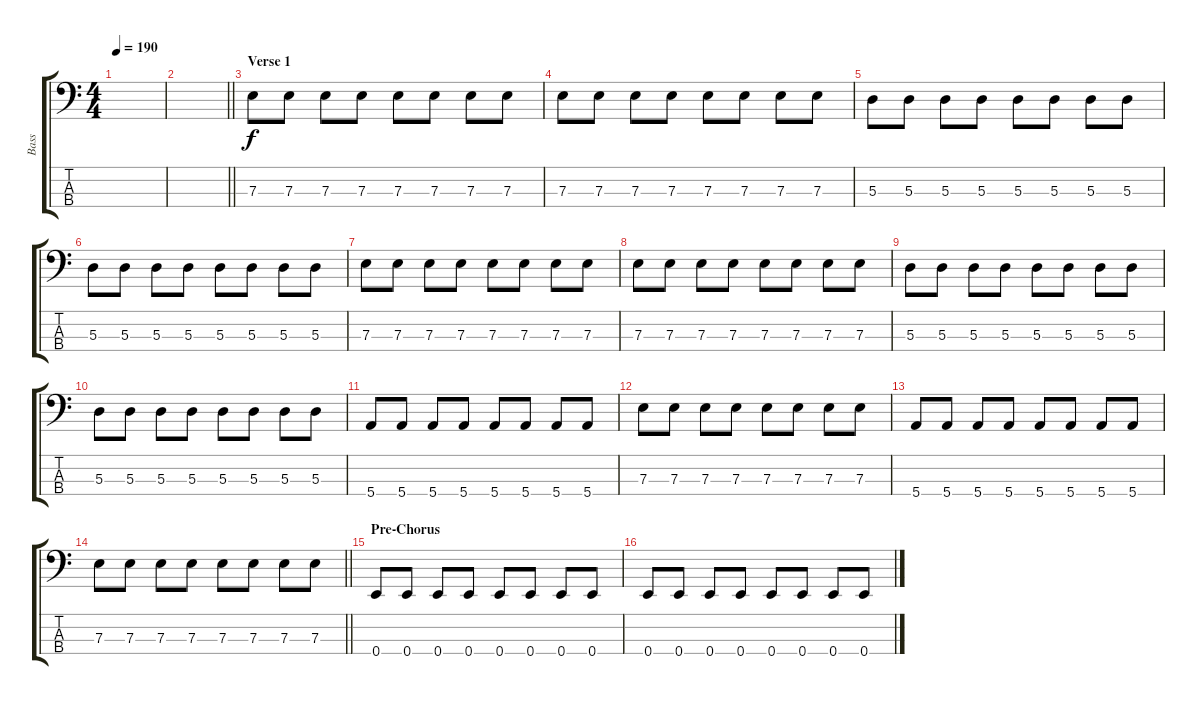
\track ("Bass" "Bass") {instrument electricbassfinger}
\staff {score tabs}
\tuning (G2 D2 A1 E1) {hide}
\ts (4 4)
\tempo 190
\clef f4
\ks c
|
\barLineRight lightlight
|
\section ("" "Verse 1")
7.3.8 7.3.8 7.3.8 7.3.8 7.3.8 7.3.8 7.3.8 7.3.8 |
7.3.8 7.3.8 7.3.8 7.3.8 7.3.8 7.3.8 7.3.8 7.3.8 |
5.3.8 5.3.8 5.3.8 5.3.8 5.3.8 5.3.8 5.3.8 5.3.8 |
5.3.8 5.3.8 5.3.8 5.3.8 5.3.8 5.3.8 5.3.8 5.3.8 |
7.3.8 7.3.8 7.3.8 7.3.8 7.3.8 7.3.8 7.3.8 7.3.8 |
7.3.8 7.3.8 7.3.8 7.3.8 7.3.8 7.3.8 7.3.8 7.3.8 |
5.3.8 5.3.8 5.3.8 5.3.8 5.3.8 5.3.8 5.3.8 5.3.8 |
5.3.8 5.3.8 5.3.8 5.3.8 5.3.8 5.3.8 5.3.8 5.3.8 |
5.4.8 5.4.8 5.4.8 5.4.8 5.4.8 5.4.8 5.4.8 5.4.8 |
7.3.8 7.3.8 7.3.8 7.3.8 7.3.8 7.3.8 7.3.8 7.3.8 |
5.4.8 5.4.8 5.4.8 5.4.8 5.4.8 5.4.8 5.4.8 5.4.8 |
\barLineRight lightlight
7.3.8 7.3.8 7.3.8 7.3.8 7.3.8 7.3.8 7.3.8 7.3.8 |
\section ("" "Pre-Chorus")
0.4.8 0.4.8 0.4.8 0.4.8 0.4.8 0.4.8 0.4.8 0.4.8 |
0.4.8 0.4.8 0.4.8 0.4.8 0.4.8 0.4.8 0.4.8 0.4.8
